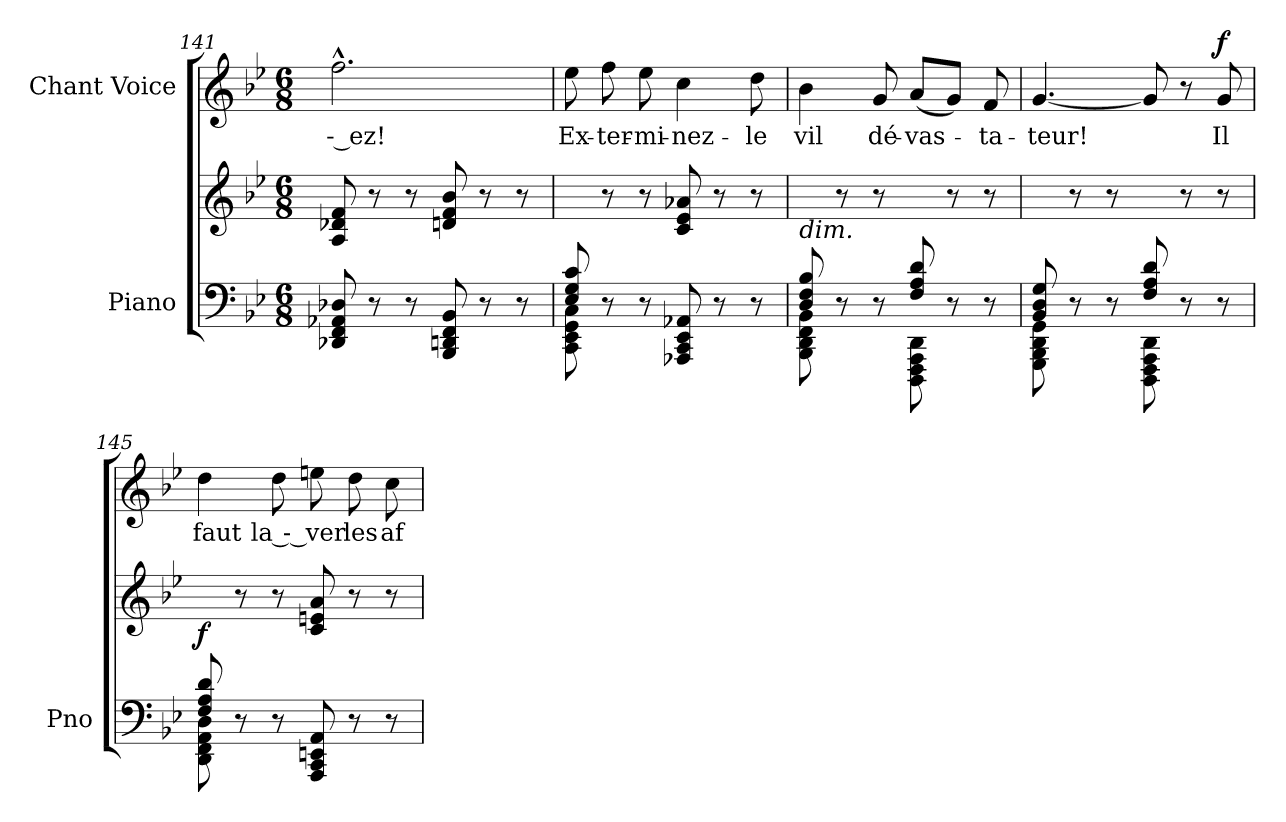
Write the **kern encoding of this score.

**kern	**kern	**dynam	**kern	**text	**dynam
*part2	*part2	*part2	*part1	*part1	*part1
*staff3	*staff2	*staff2/3	*staff1	*staff1	*staff1
*I"Piano	*	*	*I"Chant Voice	*	*
*I'Pno	*	*	*	*	*
!!LO:PB:g=z
*clefF4	*clefG2	*	*clefG2	*	*
*k[b-e-]	*k[b-e-]	*	*k[b-e-]	*	*
*M6/8	*M6/8	*	*M6/8	*	*
=141	=141	=141	=141	=141	=141
!	!	!	!	!LO:LY:b	!
8DD-X/ 8FF/ 8AA-X/ 8D-X/	8A/ 8d-X/ 8f/	.	2.ff^^\	-- ez!	.
8r	8r	.	.	.	.
8r	8r	.	.	.	.
8BBB-/ 8DDn/ 8FF/ 8BB-/	8dn/ 8f/ 8b-/	.	.	.	.
8r	8r	.	.	.	.
8r	8r	.	.	.	.
=142	=142	=142	=142	=142	=142
*^	*	*	*	*	*
!	!	!	!	!	!LO:LY:b	!
8E-/ 8G/ 8c/	8CC\ 8EE-\ 8GG\ 8C\	8ryy	.	8ee-\	Ex-	.
!	!	!	!	!	!LO:LY:b	!
2ryy	8r	8r	.	8ff\	-ter-	.
!	!	!	!	!	!LO:LY:b	!
.	8r	8r	.	8ee-\	-mi-	.
!	!	!	!	!	!LO:LY:b	!
.	8AAA-X/ 8CC/ 8EE-/ 8AA-X/	8c/ 8e-/ 8a-X/	.	4cc\	-nez-	.
.	8r	8r	.	.	.	.
!	!	!	!	!	!LO:LY:b	!
8ryy	8r	8r	.	8dd\	-le	.
=143	=143	=143	=143	=143	=143	=143
!	!	!LO:TX:b:i:t=dim.	!	!	!	!
!	!	!	!	!	!LO:LY:b	!
8D/ 8F/ 8B-/	8BBB-\ 8DD\ 8FF\ 8BB-\	8ryy	.	4b-\	vil	.
4ryy	8r	8r	.	.	.	.
!	!	!	!	!	!LO:LY:b	!
.	8r	8r	.	8g/	dé-	.
!	!	!	!	!	!LO:LY:b	!
8F/ 8A/ 8d/	8DDD\ 8FFF\ 8AAA\ 8DD\	8ryy	.	(8a/L	-vas-	.
4ryy	8r	8r	.	8g/J)	.	.
!	!	!	!	!	!LO:LY:b	!
.	8r	8r	.	8f/	-ta-	.
=144	=144	=144	=144	=144	=144	=144
!	!	!	!	!	!LO:LY:b	!
8BB-/ 8D/ 8G/	8GGG\ 8BBB-\ 8DD\ 8GG\	8ryy	.	[4.g/	-teur!	.
4ryy	8r	8r	.	.	.	.
.	8r	8r	.	.	.	.
8F/ 8A/ 8d/	8DDD\ 8FFF\ 8AAA\ 8DD\	8ryy	.	8g/]	.	.
4ryy	8r	8r	.	8r	.	.
!	!	!	!	!	!LO:LY:b	!LO:DY:a
.	8r	8r	.	8g/	Il	f
=145	=145	=145	=145	=145	=145	=145
!	!	!	!LO:DY:b	!	!LO:LY:b	!
8F/ 8A/ 8d/	8DD\ 8FF\ 8AA\ 8D\	8ryy	f	4dd\	faut	.
2ryy	8r	8r	.	.	.	.
!	!	!	!	!	!LO:LY:b	!
.	8r	8r	.	8dd\	la - ver	.
.	8AAA/ 8CC/ 8EEn/ 8AA/	8c/ 8en/ 8a/	.	8een\	.	.
!	!	!	!	!	!LO:LY:b	!
.	8r	8r	.	8dd\	les	.
!	!	!	!	!	!LO:LY:b	!
8ryy	8r	8r	.	8cc\	af-	.
*v	*v	*	*	*	*	*
=	=	=	=	=	=
*-	*-	*-	*-	*-	*-
